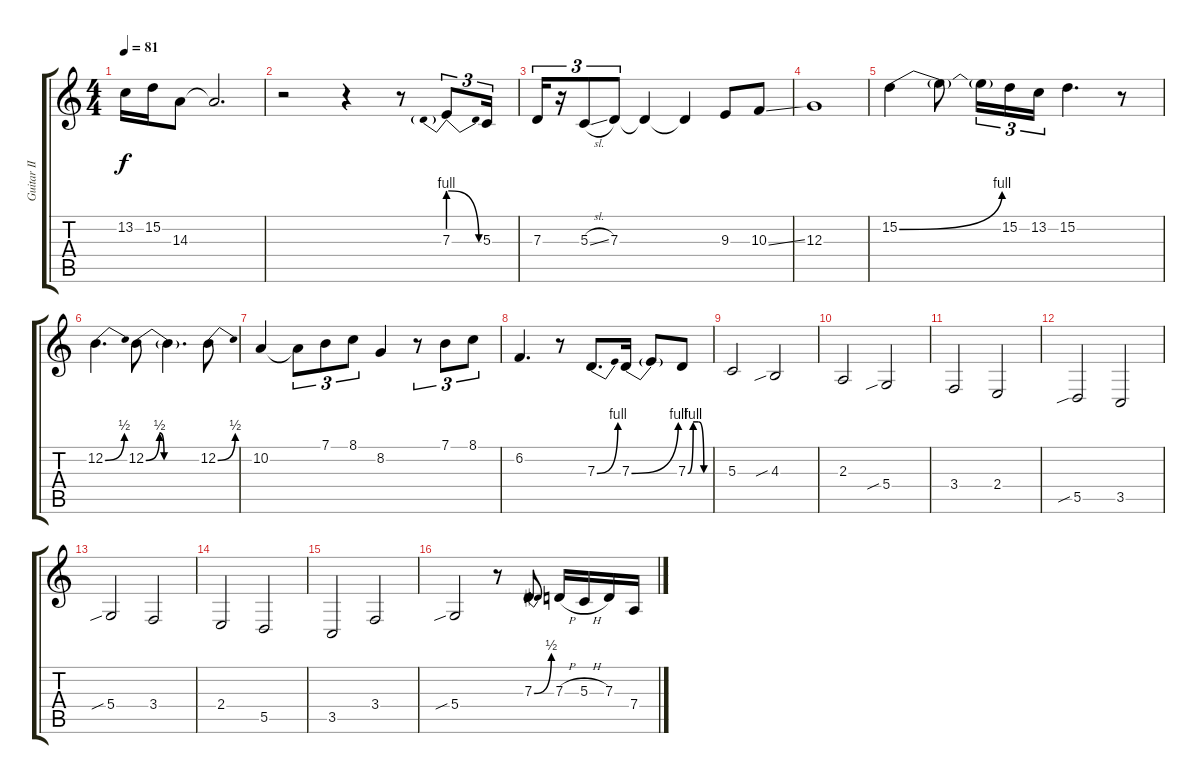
\track ("Guitar II" "Guitar II") {instrument rockorgan}
\staff {score tabs}
\tuning (E4 B3 G3 D3 A2 E2) {hide}
\ts (4 4)
\tempo 81
\clef g2
\ks c
13.2.16{dy f} 15.2.16 14.3.8 14.3{t}.2{d} |
r.2 r.4 r.8 7.3{be (prebendrelease 0 4 60 0)}.8{tu (3 2)} 5.3.16{tu (3 2)} |
7.3.16{tu (3 2)} r.16{tu (3 2)} 5.3{sl}.8{tu (3 2)} 7.3.8{tu (3 2)} 7.3{t}.4 7.3{t}.4 9.3.8 10.3{ss}.8 |
12.3.1 |
15.2{be (bend 0 0 60 4)}.4 15.2{t}.8 15.2{t}.16{tu (3 2)} 15.2.16{tu (3 2)} 13.2.16{tu (3 2)} 15.2.4{d} r.8 |
12.2{be (bend 0 0 60 2)}.4{d} 12.2{be (custom 0 0 15 2 20 0 60 0)}.8 12.2{t}.4{d} 12.2{be (bend 0 0 60 2)}.8 |
10.2.4 10.2{t}.8{tu (3 2)} 7.1.8{tu (3 2)} 8.1.8{tu (3 2)} 8.2.4 r.8{tu (3 2)} 7.1.8{tu (3 2)} 8.1.8{tu (3 2)} |
6.2.4{d} r.8 7.3{be (bend 0 0 60 4)}.8{d} 7.3{be (bend 0 0 60 4)}.16 7.3{t}.8 7.3{be (custom 0 0 15 4 30 4 45 0 60 0)}.8 |
5.3.2 4.3{sib}.2 |
2.3.2 5.4{sib}.2 |
3.4.2 2.4.2 |
5.5{sib}.2 3.5.2 |
5.4{sib}.2 3.4.2 |
2.4.2 5.5.2 |
3.5.2 3.4.2 |
5.4{sib}.2 r.8 7.3{be (bend 0 0 60 2)}.8 7.3{h}.16 5.3{h}.16 7.3.16 7.4.16
